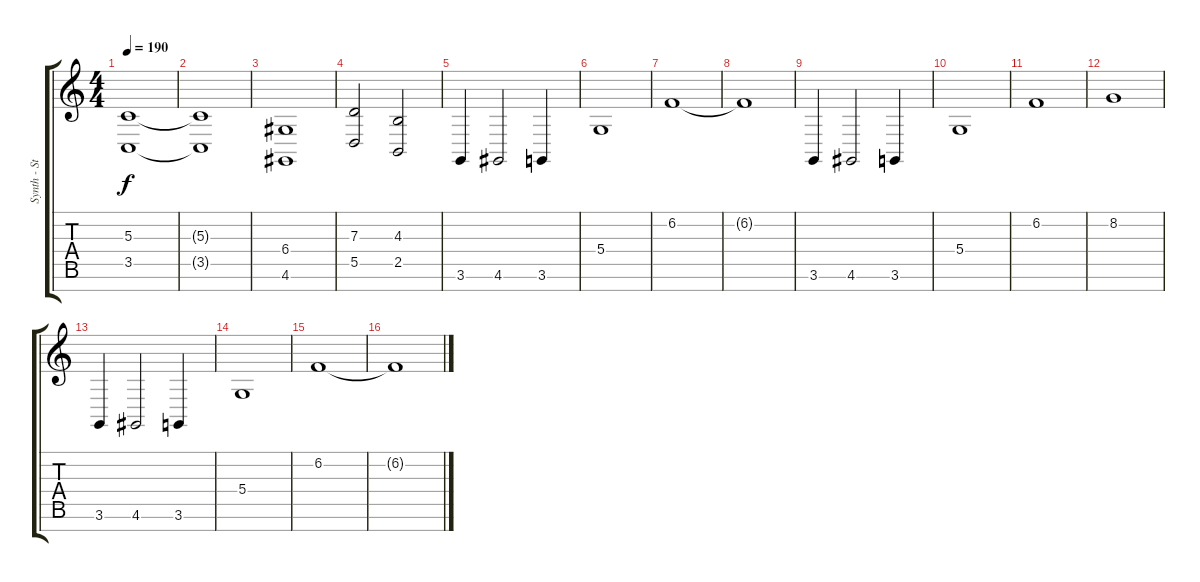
\track ("Synth - Strings 2" "Synth - St") {instrument stringensemble1}
\staff {score tabs}
\tuning (E4 B3 G3 D3 A2 E2 B1) {hide}
\ts (4 4)
\tempo 190
\clef g2
\ks c
(5.3 3.5).1{dy f} |
(5.3{t} 3.5{t}).1 |
(6.4 4.6).1 |
(7.3 5.5).2 (4.3 2.5).2 |
3.6.4 4.6.2 3.6.4 |
5.4.1 |
6.2.1 |
6.2{t}.1 |
3.6.4 4.6.2 3.6.4 |
5.4.1 |
6.2.1 |
8.2.1 |
3.6.4 4.6.2 3.6.4 |
5.4.1 |
6.2.1 |
6.2{t}.1
